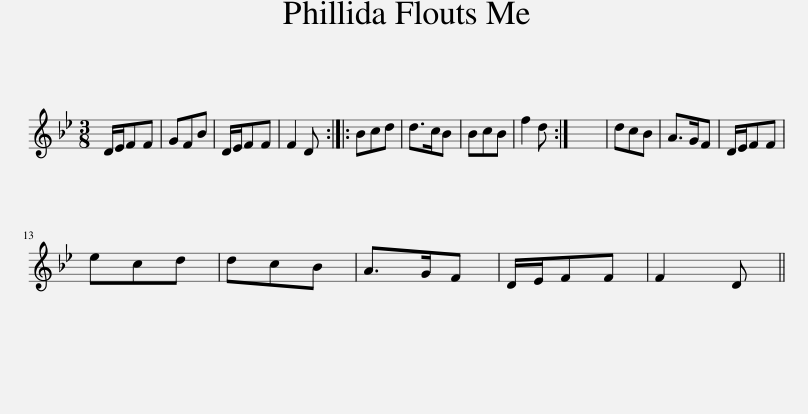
X:1
L:1/8
M:3/8
I:linebreak $
K:Bb
V:1 treble
V:1
 D/E/FF | GFB | D/E/FF | F2 D :: Bcd | %5
 d>cB | BcB | f2 d :| x3 | dcB | %10
 A>GF | D/E/FF |$ ecd | dcB | A>GF | %15
 D/E/FF | F2 D || %17
